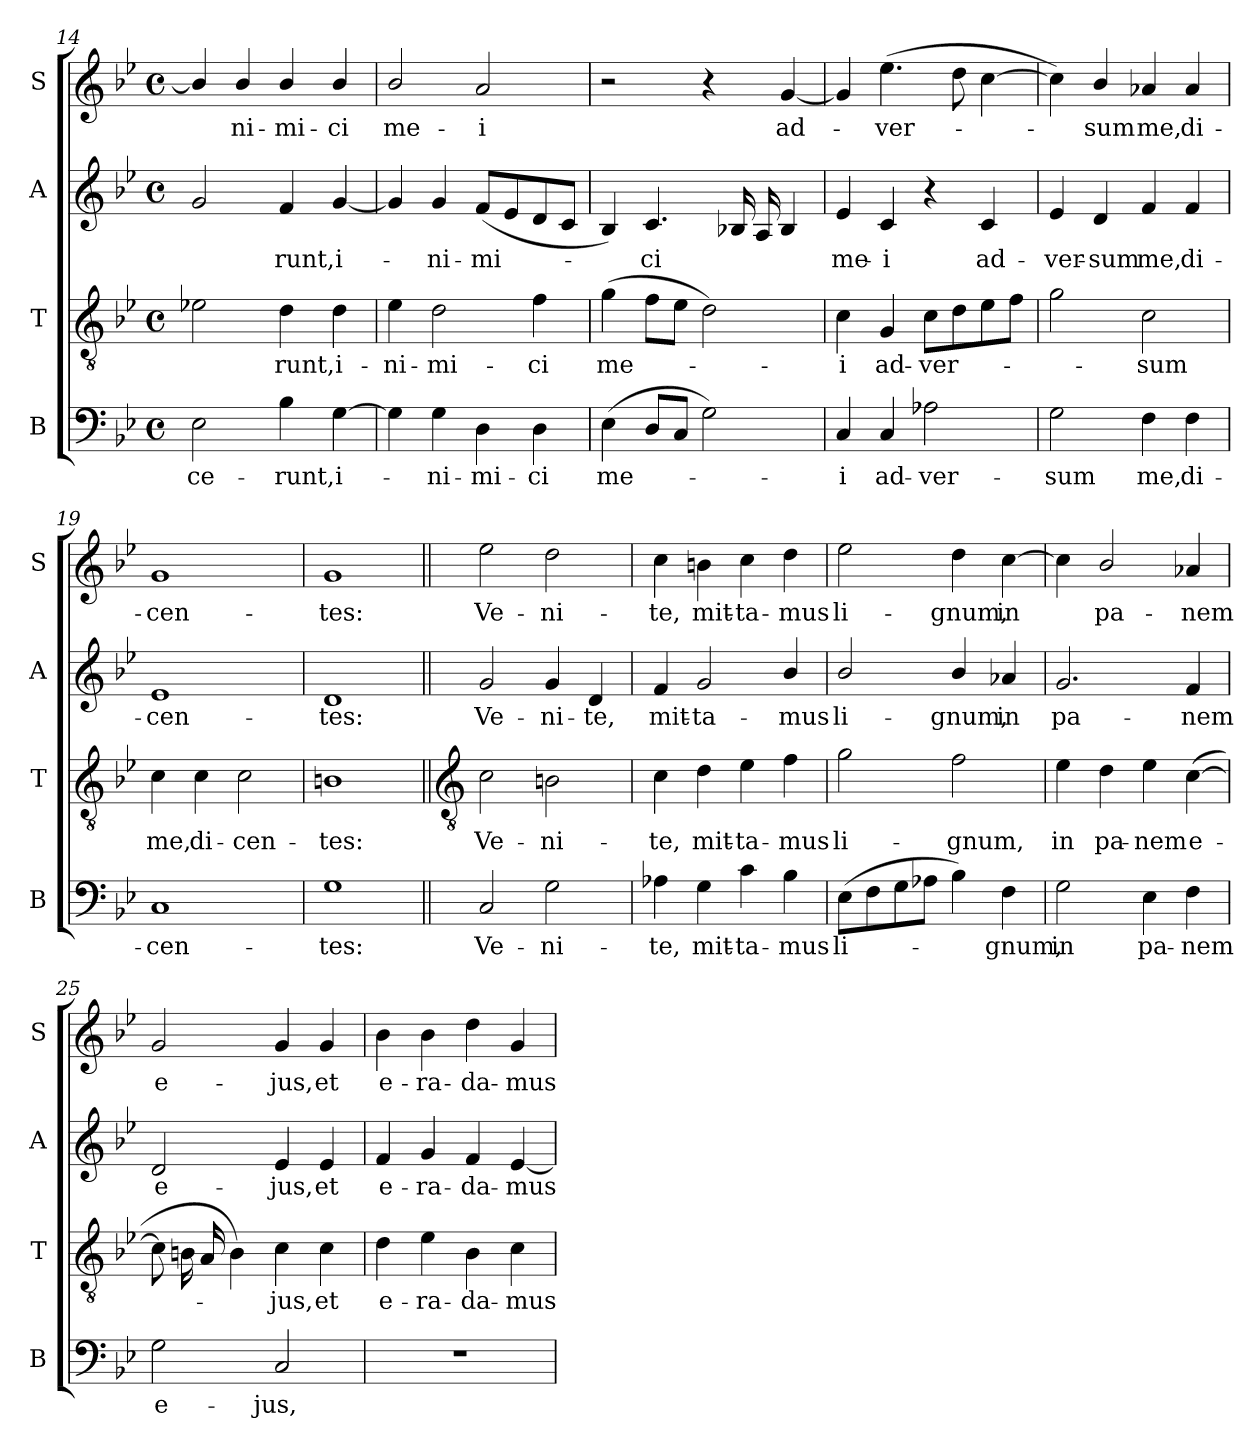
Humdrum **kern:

**kern	**text	**kern	**text	**kern	**text	**kern	**text
*part4	*part4	*part3	*part3	*part2	*part2	*part1	*part1
*staff4	*staff4	*staff3	*staff3	*staff2	*staff2	*staff1	*staff1
*I"B	*	*I"T	*	*I"A	*	*I"S	*
*I'B	*	*I'T	*	*I'A	*	*I'S	*
!!LO:LB:g=z
*clefF4	*	*clefGv2	*	*clefG2	*	*clefG2	*
*k[b-e-]	*	*k[b-e-]	*	*k[b-e-]	*	*k[b-e-]	*
*B-:	*	*B-:	*	*B-:	*	*B-:	*
*M4/4	*	*M4/4	*	*M4/4	*	*M4/4	*
*met(c)	*	*met(c)	*	*met(c)	*	*met(c)	*
=14	=14	=14	=14	=14	=14	=14	=14
!	!LO:LY:b	!	!	!	!	!	!
2E-	-ce-	2e-X	.	2g	.	4b-/]	.
!	!	!	!	!	!	!	!LO:LY:b
.	.	.	.	.	.	4b-/	ni-
!	!LO:LY:b	!	!LO:LY:b	!	!LO:LY:b	!	!LO:LY:b
4B-	-runt,	4d	runt,	4f	runt,	4b-/	-mi-
!	!LO:LY:b	!	!LO:LY:b	!	!LO:LY:b	!	!LO:LY:b
[4G	i-	4d	i-	[4g	i-	4b-/	-ci
=15	=15	=15	=15	=15	=15	=15	=15
!	!	!	!LO:LY:b	!	!	!	!LO:LY:b
4G]	.	4e-	-ni-	4g]	.	2b-/	me-
!	!LO:LY:b	!	!LO:LY:b	!	!LO:LY:b	!	!
4G	ni-	2d	-mi-	4g	ni-	.	.
!	!LO:LY:b	!	!	!	!LO:LY:b	!	!LO:LY:b
4D	-mi-	.	.	(<8fL	-mi-	2a	-i
.	.	.	.	8e-	.	.	.
!	!LO:LY:b	!	!LO:LY:b	!	!	!	!
4D	-ci	4f	-ci	8d	.	.	.
.	.	.	.	8cJ	.	.	.
=16	=16	=16	=16	=16	=16	=16	=16
!	!LO:LY:b	!	!LO:LY:b	!	!	!	!
(>4E-	me-	(>4g	me-	4B-)	.	2r	.
!	!	!	!	!	!LO:LY:b	!	!
8DL	.	8fL	.	4.c	ci	.	.
8CJ	.	8e-J	.	.	.	.	.
2G)	.	2d)	.	.	.	4r	.
.	.	.	.	16B-XLL	.	.	.
.	.	.	.	16A	.	.	.
!	!	!	!	!	!	!	!LO:LY:b
.	.	.	.	4B-	.	[4g	ad-
=17	=17	=17	=17	=17	=17	=17	=17
!	!LO:LY:b	!	!LO:LY:b	!	!LO:LY:b	!	!
4C	i	4c	i	4e-	me-	4g]	.
!	!LO:LY:b	!	!LO:LY:b	!	!LO:LY:b	!	!LO:LY:b
4C	ad-	4G	ad-	4c	-i	(>4.ee-	ver-
!	!LO:LY:b	!	!LO:LY:b	!	!	!	!
2A-X	-ver-	8cL	-ver-	4r	.	.	.
.	.	8d	.	.	.	8dd	.
!	!	!	!	!	!LO:LY:b	!	!
.	.	8e-	.	4c	ad-	[4cc	.
.	.	8fJ	.	.	.	.	.
=18	=18	=18	=18	=18	=18	=18	=18
!	!LO:LY:b	!	!	!	!LO:LY:b	!	!
2G	-sum	2g	.	4e-	-ver-	4cc])	.
!	!	!	!	!	!LO:LY:b	!	!LO:LY:b
.	.	.	.	4d	-sum	4b-/	sum
!	!LO:LY:b	!	!LO:LY:b	!	!LO:LY:b	!	!LO:LY:b
4F	me,	2c	sum	4f	me,	4a-X/	me,
!	!LO:LY:b	!	!	!	!LO:LY:b	!	!LO:LY:b
4F	di-	.	.	4f	di-	4a-	di-
=19	=19	=19	=19	=19	=19	=19	=19
!	!LO:LY:b	!	!LO:LY:b	!	!LO:LY:b	!	!LO:LY:b
1C	-cen-	4c	me,	1e-	-cen-	1g	-cen-
!	!	!	!LO:LY:b	!	!	!	!
.	.	4c	di-	.	.	.	.
!	!	!	!LO:LY:b	!	!	!	!
.	.	2c	-cen-	.	.	.	.
=20	=20	=20	=20	=20	=20	=20	=20
!	!LO:LY:b	!	!LO:LY:b	!	!LO:LY:b	!	!LO:LY:b
1G	-tes:	1Bn	-tes:	1d	-tes:	1g	-tes:
!!LO:LB:g=z
=21||	=21||	=21||	=21||	=21||	=21||	=21||	=21||
*	*	*clefGv2	*	*	*	*	*
!	!LO:LY:b	!	!LO:LY:b	!	!LO:LY:b	!	!LO:LY:b
2C	Ve-	2c	Ve-	2g	Ve-	2ee-	Ve-
!	!LO:LY:b	!	!LO:LY:b	!	!LO:LY:b	!	!LO:LY:b
2G	-ni-	2Bn	-ni-	4g	-ni-	2dd	-ni-
!	!	!	!	!	!LO:LY:b	!	!
.	.	.	.	4d	-te,	.	.
=22	=22	=22	=22	=22	=22	=22	=22
!	!LO:LY:b	!	!LO:LY:b	!	!LO:LY:b	!	!LO:LY:b
4A-X	-te,	4c	-te,	4f	mit-	4cc	-te,
!	!LO:LY:b	!	!LO:LY:b	!	!LO:LY:b	!	!LO:LY:b
4G	mit-	4d	mit-	2g	-ta-	4bn	mit-
!	!LO:LY:b	!	!LO:LY:b	!	!	!	!LO:LY:b
4c	-ta-	4e-	-ta-	.	.	4cc	-ta-
!	!LO:LY:b	!	!LO:LY:b	!	!LO:LY:b	!	!LO:LY:b
4B-	-mus	4f	-mus	4b-/	-mus	4dd	-mus
=23	=23	=23	=23	=23	=23	=23	=23
!	!LO:LY:b	!	!LO:LY:b	!	!LO:LY:b	!	!LO:LY:b
(>8E-L	li-	2g	li-	2b-/	li-	2ee-	li-
8F	.	.	.	.	.	.	.
8G	.	.	.	.	.	.	.
8A-XJ	.	.	.	.	.	.	.
!	!	!	!LO:LY:b	!	!LO:LY:b	!	!LO:LY:b
4B-)	.	2f	-gnum,	4b-/	-gnum,	4dd	-gnum,
!	!LO:LY:b	!	!	!	!LO:LY:b	!	!LO:LY:b
4F	gnum,	.	.	4a-X	in	[4cc	in
=24	=24	=24	=24	=24	=24	=24	=24
!	!LO:LY:b	!	!LO:LY:b	!	!LO:LY:b	!	!
2G	in	4e-	in	2.g	pa-	4cc]	.
!	!	!	!LO:LY:b	!	!	!	!LO:LY:b
.	.	4d	pa-	.	.	2b-/	pa-
!	!LO:LY:b	!	!LO:LY:b	!	!	!	!
4E-	pa-	4e-	-nem	.	.	.	.
!	!LO:LY:b	!	!LO:LY:b	!	!LO:LY:b	!	!LO:LY:b
4F	-nem	(>[4c	e-	4f	-nem	4a-X	-nem
=25	=25	=25	=25	=25	=25	=25	=25
!	!LO:LY:b	!	!	!	!LO:LY:b	!	!LO:LY:b
2G	e-	8cL]	.	2d	e-	2g	e-
.	.	16BnL	.	.	.	.	.
.	.	16A	.	.	.	.	.
.	.	4B)	.	.	.	.	.
!	!LO:LY:b	!	!LO:LY:b	!	!LO:LY:b	!	!LO:LY:b
2C	-jus,	4c	jus,	4e-	-jus,	4g	-jus,
!	!	!	!LO:LY:b	!	!LO:LY:b	!	!LO:LY:b
.	.	4c	et	4e-	et	4g	et
=26	=26	=26	=26	=26	=26	=26	=26
!	!	!	!LO:LY:b	!	!LO:LY:b	!	!LO:LY:b
1r	.	4d	e-	4f	e-	4b-	e-
!	!	!	!LO:LY:b	!	!LO:LY:b	!	!LO:LY:b
.	.	4e-	-ra-	4g	-ra-	4b-	-ra-
!	!	!	!LO:LY:b	!	!LO:LY:b	!	!LO:LY:b
.	.	4B-	-da-	4f	-da-	4dd	-da-
!	!	!	!LO:LY:b	!	!LO:LY:b	!	!LO:LY:b
.	.	4c	-mus	[4e-	-mus	4g	-mus
=	=	=	=	=	=	=	=
*-	*-	*-	*-	*-	*-	*-	*-
